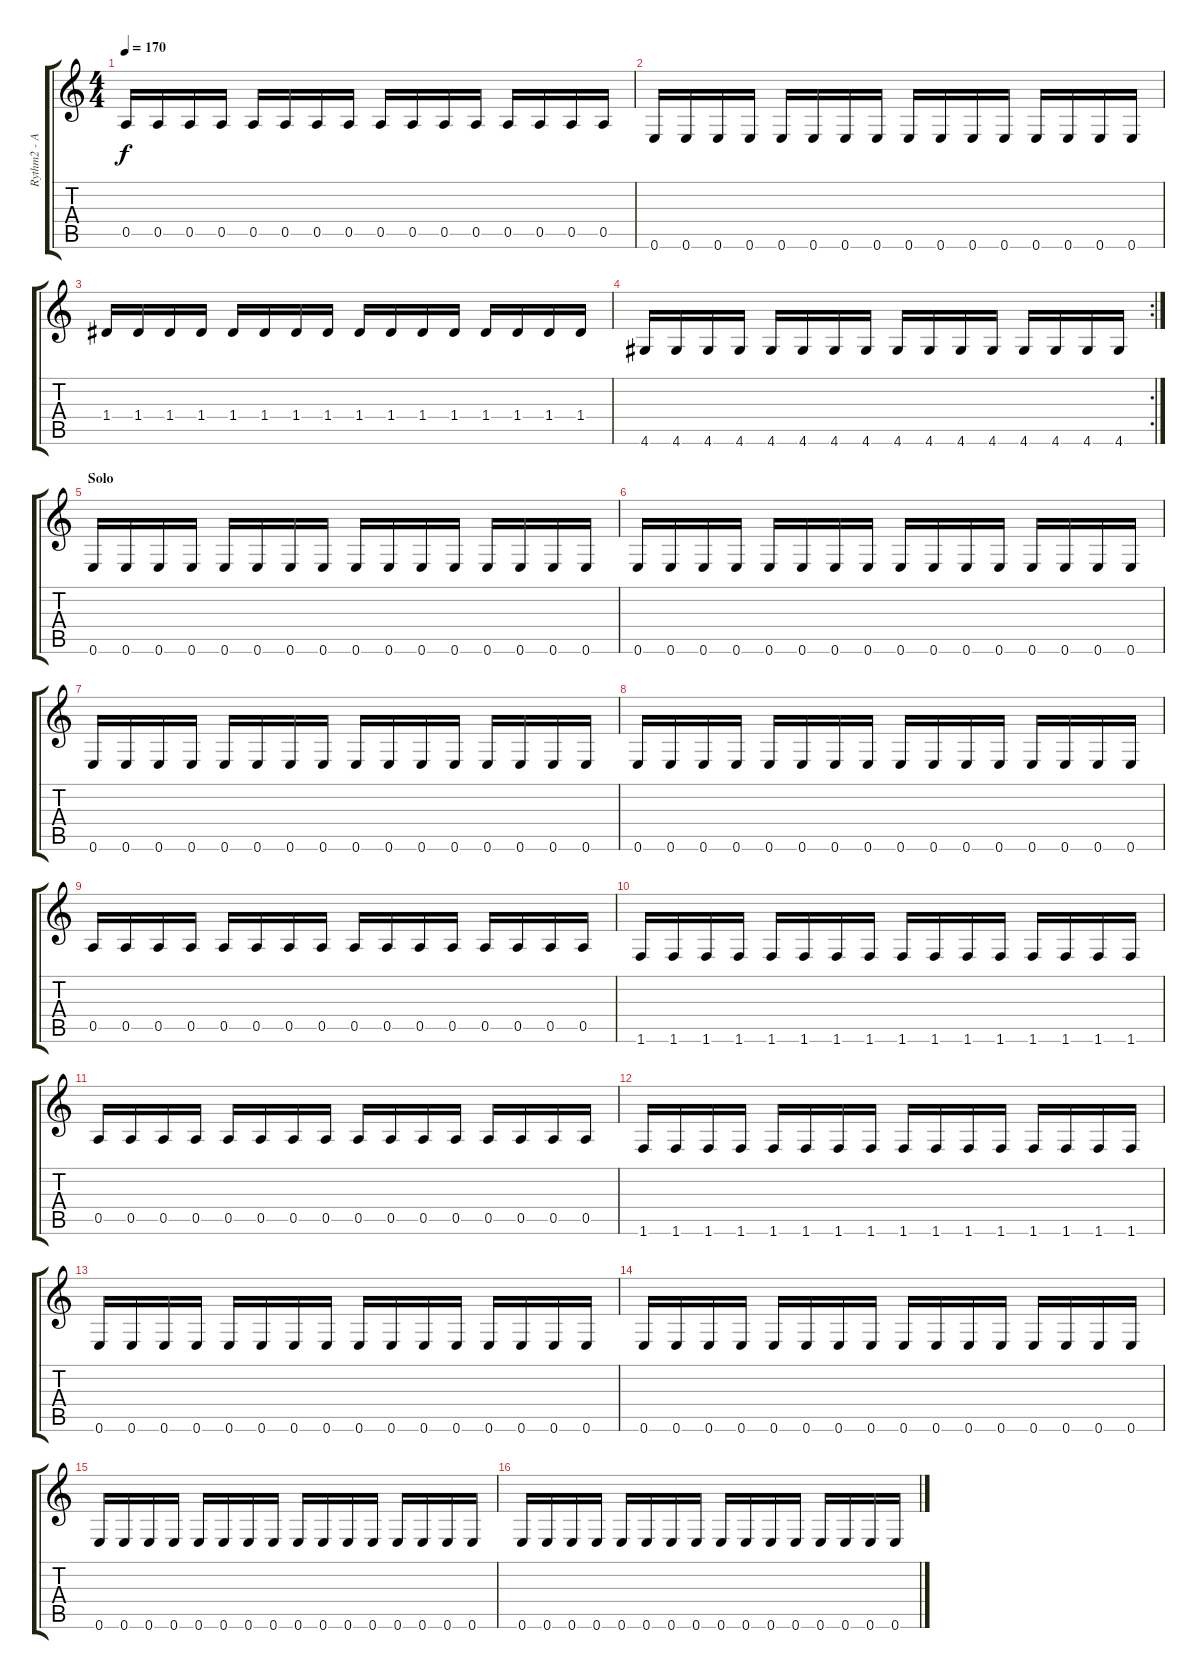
\track ("Rythm2 - Andreas Nilsson" "Rythm2 - A") {instrument distortionguitar}
\staff {score tabs}
\tuning (E4 B3 G3 D3 A2 E2) {hide}
\ts (4 4)
\tempo 170
\clef g2
\ks c
0.5.16{dy f} 0.5.16 0.5.16 0.5.16 0.5.16 0.5.16 0.5.16 0.5.16 0.5.16 0.5.16 0.5.16 0.5.16 0.5.16 0.5.16 0.5.16 0.5.16 |
0.6.16 0.6.16 0.6.16 0.6.16 0.6.16 0.6.16 0.6.16 0.6.16 0.6.16 0.6.16 0.6.16 0.6.16 0.6.16 0.6.16 0.6.16 0.6.16 |
1.4.16 1.4.16 1.4.16 1.4.16 1.4.16 1.4.16 1.4.16 1.4.16 1.4.16 1.4.16 1.4.16 1.4.16 1.4.16 1.4.16 1.4.16 1.4.16 |
\rc 2
4.6.16 4.6.16 4.6.16 4.6.16 4.6.16 4.6.16 4.6.16 4.6.16 4.6.16 4.6.16 4.6.16 4.6.16 4.6.16 4.6.16 4.6.16 4.6.16 |
\section ("" "Solo")
0.6.16 0.6.16 0.6.16 0.6.16 0.6.16 0.6.16 0.6.16 0.6.16 0.6.16 0.6.16 0.6.16 0.6.16 0.6.16 0.6.16 0.6.16 0.6.16 |
0.6.16 0.6.16 0.6.16 0.6.16 0.6.16 0.6.16 0.6.16 0.6.16 0.6.16 0.6.16 0.6.16 0.6.16 0.6.16 0.6.16 0.6.16 0.6.16 |
0.6.16 0.6.16 0.6.16 0.6.16 0.6.16 0.6.16 0.6.16 0.6.16 0.6.16 0.6.16 0.6.16 0.6.16 0.6.16 0.6.16 0.6.16 0.6.16 |
0.6.16 0.6.16 0.6.16 0.6.16 0.6.16 0.6.16 0.6.16 0.6.16 0.6.16 0.6.16 0.6.16 0.6.16 0.6.16 0.6.16 0.6.16 0.6.16 |
0.5.16 0.5.16 0.5.16 0.5.16 0.5.16 0.5.16 0.5.16 0.5.16 0.5.16 0.5.16 0.5.16 0.5.16 0.5.16 0.5.16 0.5.16 0.5.16 |
1.6.16 1.6.16 1.6.16 1.6.16 1.6.16 1.6.16 1.6.16 1.6.16 1.6.16 1.6.16 1.6.16 1.6.16 1.6.16 1.6.16 1.6.16 1.6.16 |
0.5.16 0.5.16 0.5.16 0.5.16 0.5.16 0.5.16 0.5.16 0.5.16 0.5.16 0.5.16 0.5.16 0.5.16 0.5.16 0.5.16 0.5.16 0.5.16 |
1.6.16 1.6.16 1.6.16 1.6.16 1.6.16 1.6.16 1.6.16 1.6.16 1.6.16 1.6.16 1.6.16 1.6.16 1.6.16 1.6.16 1.6.16 1.6.16 |
0.6.16 0.6.16 0.6.16 0.6.16 0.6.16 0.6.16 0.6.16 0.6.16 0.6.16 0.6.16 0.6.16 0.6.16 0.6.16 0.6.16 0.6.16 0.6.16 |
0.6.16 0.6.16 0.6.16 0.6.16 0.6.16 0.6.16 0.6.16 0.6.16 0.6.16 0.6.16 0.6.16 0.6.16 0.6.16 0.6.16 0.6.16 0.6.16 |
0.6.16 0.6.16 0.6.16 0.6.16 0.6.16 0.6.16 0.6.16 0.6.16 0.6.16 0.6.16 0.6.16 0.6.16 0.6.16 0.6.16 0.6.16 0.6.16 |
0.6.16 0.6.16 0.6.16 0.6.16 0.6.16 0.6.16 0.6.16 0.6.16 0.6.16 0.6.16 0.6.16 0.6.16 0.6.16 0.6.16 0.6.16 0.6.16
